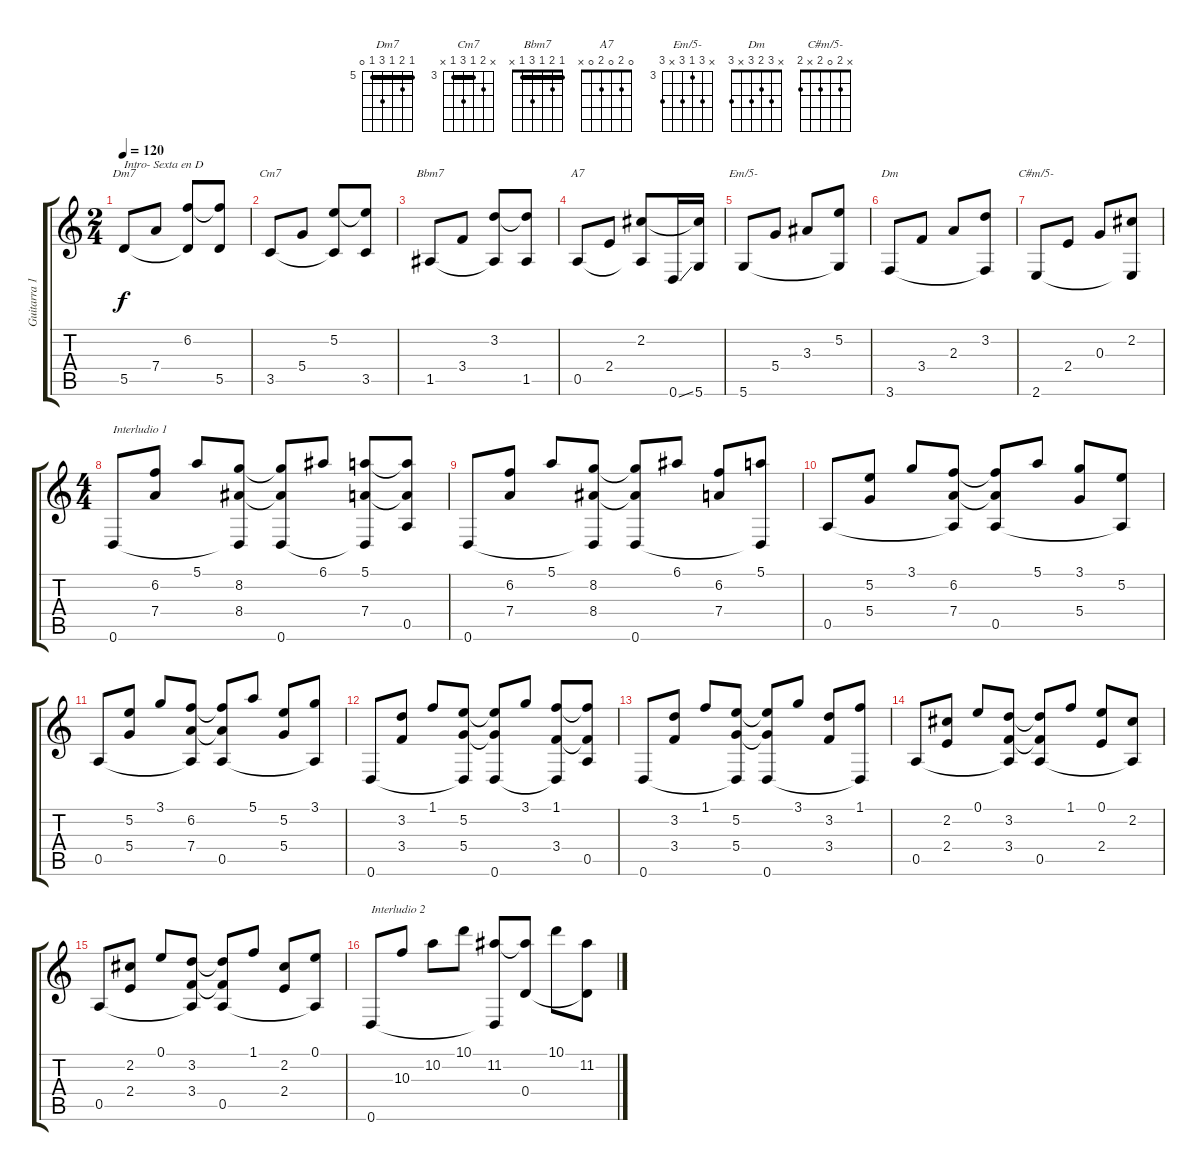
\track ("Guitarra 1 Dropped D" "Guitarra 1") {instrument acousticguitarnylon}
\staff {score tabs}
\tuning (E4 B3 G3 D3 A2 D2) {hide}
\chord ("Dm7" 5 6 5 7 5 0) {firstfret 5 barre 5}
\chord ("Cm7" x 4 3 5 3 x) {firstfret 3 barre 3}
\chord ("Bbm7" 1 2 1 3 1 x) {barre 1}
\chord ("A7" 0 2 0 2 0 x)
\chord ("Em/5-" x 5 3 5 x 5) {firstfret 3}
\chord ("Dm" x 3 2 3 x 3)
\chord ("C#m/5-" x 2 0 2 x 2)
\ts (2 4)
\tempo 120
\clef g2
\ks c
5.5.8{ch "Dm7" txt "Intro- Sexta en D" dy f instrument acousticguitarnylon} 7.4.8 (6.2 5.5{t}).8 (6.2{t} 5.5).8 |
3.5.8{ch "Cm7"} 5.4.8 (5.2 3.5{t}).8 (5.2{t} 3.5).8 |
1.5.8{ch "Bbm7"} 3.4.8 (3.2 1.5{t}).8 (3.2{t} 1.5).8 |
0.5.8{ch "A7"} 2.4.8 (2.2 0.5{t}).8 0.6{ss}.16 (2.2{t} 5.6).16 |
5.6.8{ch "Em/5-"} 5.4.8 3.3.8 (5.2 5.6{t}).8 |
3.6.8{ch "Dm"} 3.4.8 2.3.8 (3.2 3.6{t}).8 |
2.6.8{ch "C#m/5-"} 2.4.8 0.3.8 (2.2 2.6{t}).8 |
\ts (4 4)
0.6.8{txt "Interludio 1"} (6.2 7.4).8 5.1.8 (8.2 8.4 0.6{t}).8 (8.2{t} 8.4{t} 0.6).8 6.1.8 (5.1 7.4 0.6{t}).8 (5.1{t} 7.4{t} 0.5).8 |
0.6.8 (6.2 7.4).8 5.1.8 (8.2 8.4 0.6{t}).8 (8.2{t} 8.4{t} 0.6).8 6.1.8 (6.2 7.4).8 (5.1 0.6{t}).8 |
0.5.8 (5.2 5.4).8 3.1.8 (6.2 7.4 0.5{t}).8 (6.2{t} 7.4{t} 0.5).8 5.1.8 (3.1 5.4).8 (5.2 0.5{t}).8 |
0.5.8 (5.2 5.4).8 3.1.8 (6.2 7.4 0.5{t}).8 (6.2{t} 7.4{t} 0.5).8 5.1.8 (5.2 5.4).8 (3.1 0.5{t}).8 |
0.6.8 (3.2 3.4).8 1.1.8 (5.2 5.4 0.6{t}).8 (5.2{t} 5.4{t} 0.6).8 3.1.8 (1.1 3.4 0.6{t}).8 (1.1{t} 3.4{t} 0.5).8 |
0.6.8 (3.2 3.4).8 1.1.8 (5.2 5.4 0.6{t}).8 (5.2{t} 5.4{t} 0.6).8 3.1.8 (3.2 3.4).8 (1.1 0.6{t}).8 |
0.5.8 (2.2 2.4).8 0.1.8 (3.2 3.4 0.5{t}).8 (3.2{t} 3.4{t} 0.5).8 1.1.8 (0.1 2.4).8 (2.2 0.5{t}).8 |
0.5.8 (2.2 2.4).8 0.1.8 (3.2 3.4 0.5{t}).8 (3.2{t} 3.4{t} 0.5).8 1.1.8 (2.2 2.4).8 (0.1 0.5{t}).8 |
0.6.8{txt "Interludio 2"} 10.3.8 10.2.8 10.1.8 (11.2 0.6{t}).8 (11.2{t} 0.4).8 10.1.8 (11.2 0.4{t}).8
